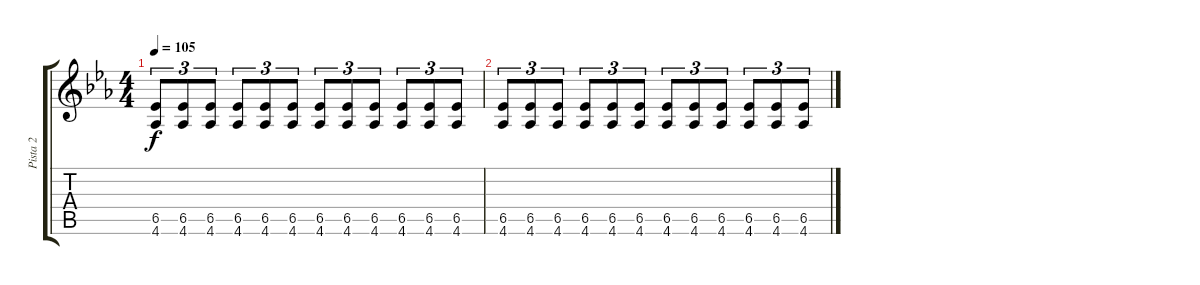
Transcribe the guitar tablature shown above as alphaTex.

\track ("Pista 2" "Pista 2") {instrument distortionguitar}
\staff {score tabs}
\tuning (E4 B3 G3 D3 A2 E2) {hide}
\ts (4 4)
\tempo 105
\clef g2
\ks cminor
(6.5 4.6).8{tu (3 2) dy f} (6.5 4.6).8{tu (3 2)} (6.5 4.6).8{tu (3 2)} (6.5 4.6).8{tu (3 2)} (6.5 4.6).8{tu (3 2)} (6.5 4.6).8{tu (3 2)} (6.5 4.6).8{tu (3 2)} (6.5 4.6).8{tu (3 2)} (6.5 4.6).8{tu (3 2)} (6.5 4.6).8{tu (3 2)} (6.5 4.6).8{tu (3 2)} (6.5 4.6).8{tu (3 2)} |
(6.5 4.6).8{tu (3 2)} (6.5 4.6).8{tu (3 2)} (6.5 4.6).8{tu (3 2)} (6.5 4.6).8{tu (3 2)} (6.5 4.6).8{tu (3 2)} (6.5 4.6).8{tu (3 2)} (6.5 4.6).8{tu (3 2)} (6.5 4.6).8{tu (3 2)} (6.5 4.6).8{tu (3 2)} (6.5 4.6).8{tu (3 2)} (6.5 4.6).8{tu (3 2)} (6.5 4.6).8{tu (3 2)}
